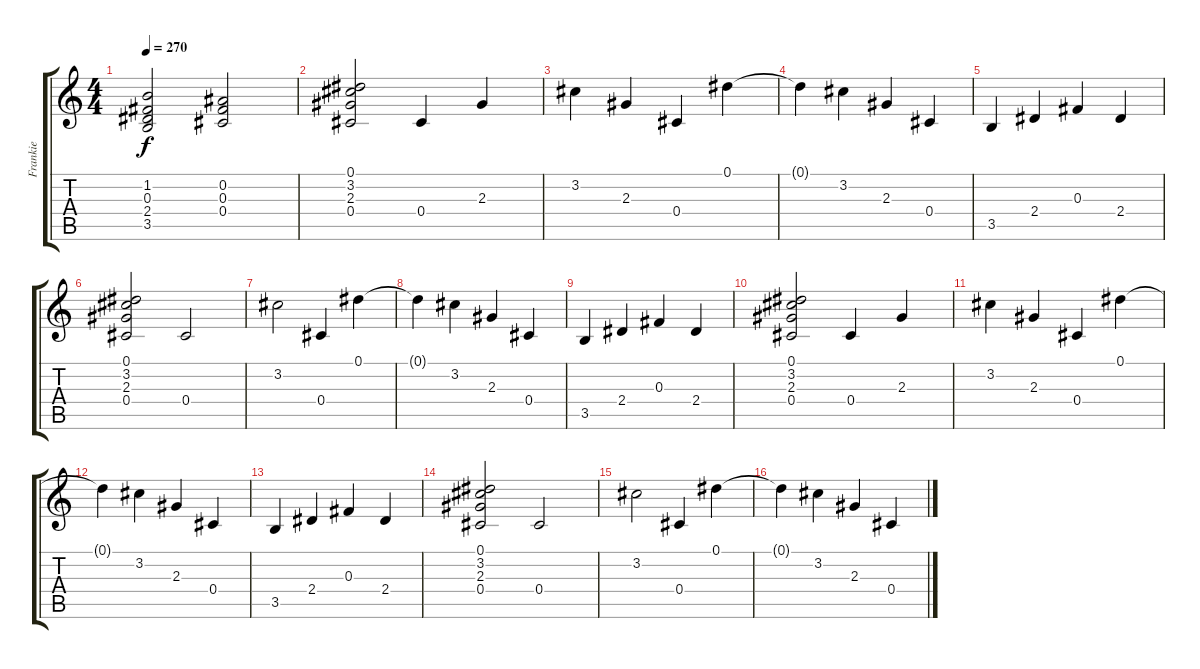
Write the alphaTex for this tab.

\track ("Frankie" "Frankie") {instrument electricguitarclean}
\staff {score tabs}
\tuning (Eb4 Bb3 Gb3 Db3 Ab2 Db2) {hide}
\ts (4 4)
\tempo 270
\clef g2
\ks c
(1.2 0.3 2.4 3.5).2{dy f} (0.2 0.3 0.4).2 |
(0.1 3.2 2.3 0.4).2 0.4.4 2.3.4 |
3.2.4 2.3.4 0.4.4 0.1.4 |
0.1{t}.4 3.2.4 2.3.4 0.4.4 |
3.5.4 2.4.4 0.3.4 2.4.4 |
(0.1 3.2 2.3 0.4).2 0.4.2 |
3.2.2 0.4.4 0.1.4 |
0.1{t}.4 3.2.4 2.3.4 0.4.4 |
3.5.4 2.4.4 0.3.4 2.4.4 |
(0.1 3.2 2.3 0.4).2 0.4.4 2.3.4 |
3.2.4 2.3.4 0.4.4 0.1.4 |
0.1{t}.4 3.2.4 2.3.4 0.4.4 |
3.5.4 2.4.4 0.3.4 2.4.4 |
(0.1 3.2 2.3 0.4).2 0.4.2 |
3.2.2 0.4.4 0.1.4 |
0.1{t}.4 3.2.4 2.3.4 0.4.4
